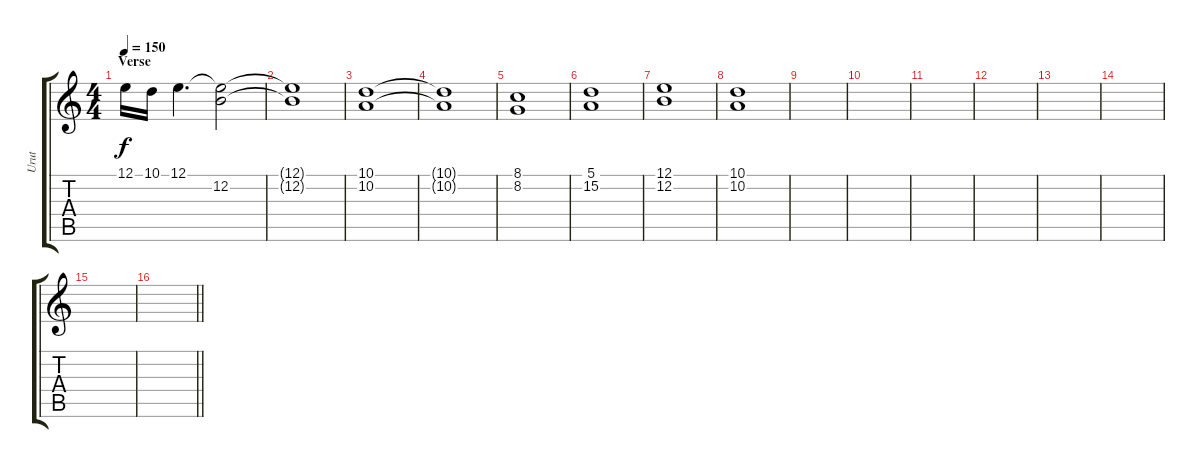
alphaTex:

\track ("Urut" "Urut") {instrument churchorgan}
\staff {score tabs}
\tuning (E4 B3 G3 D3 A2 E2) {hide}
\ts (4 4)
\section ("" "Verse")
\tempo 150
\clef g2
\ks c
12.1.16{dy f} 10.1.16 12.1.4{d} (12.1{t} 12.2).2 |
(12.1{t} 12.2{t}).1 |
(10.1 10.2).1 |
(10.1{t} 10.2{t}).1 |
(8.1 8.2).1 |
(5.1 15.2).1 |
(12.1 12.2).1 |
(10.1 10.2).1 |
|
|
|
|
|
|
|
\barLineRight lightlight
